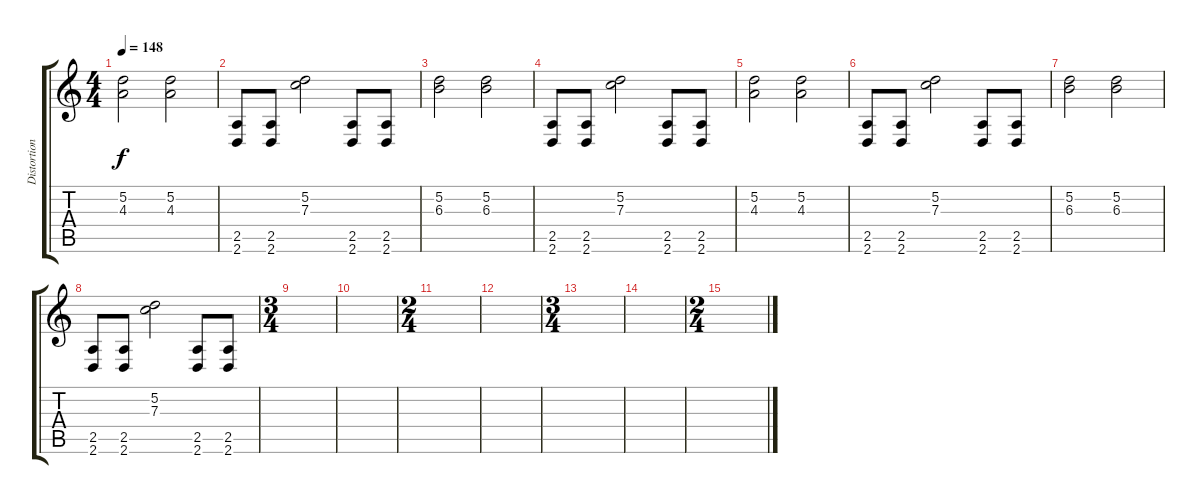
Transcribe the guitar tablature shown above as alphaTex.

\track ("Distortion Guitar" "Distortion") {instrument distortionguitar}
\staff {score tabs}
\tuning (D4 A3 F3 C3 G2 C2) {hide}
\ts (4 4)
\tempo 148
\clef g2
\ks c
(5.2 4.3).2{dy f} (5.2 4.3).2 |
(2.5 2.6).8 (2.5 2.6).8 (5.2 7.3).2 (2.5 2.6).8 (2.5 2.6).8 |
(5.2 6.3).2 (5.2 6.3).2 |
(2.5 2.6).8 (2.5 2.6).8 (5.2 7.3).2 (2.5 2.6).8 (2.5 2.6).8 |
(5.2 4.3).2 (5.2 4.3).2 |
(2.5 2.6).8 (2.5 2.6).8 (5.2 7.3).2 (2.5 2.6).8 (2.5 2.6).8 |
(5.2 6.3).2 (5.2 6.3).2 |
(2.5 2.6).8 (2.5 2.6).8 (5.2 7.3).2 (2.5 2.6).8 (2.5 2.6).8 |
\ts (3 4)
|
|
\ts (2 4)
|
|
\ts (3 4)
|
|
\ts (2 4)
